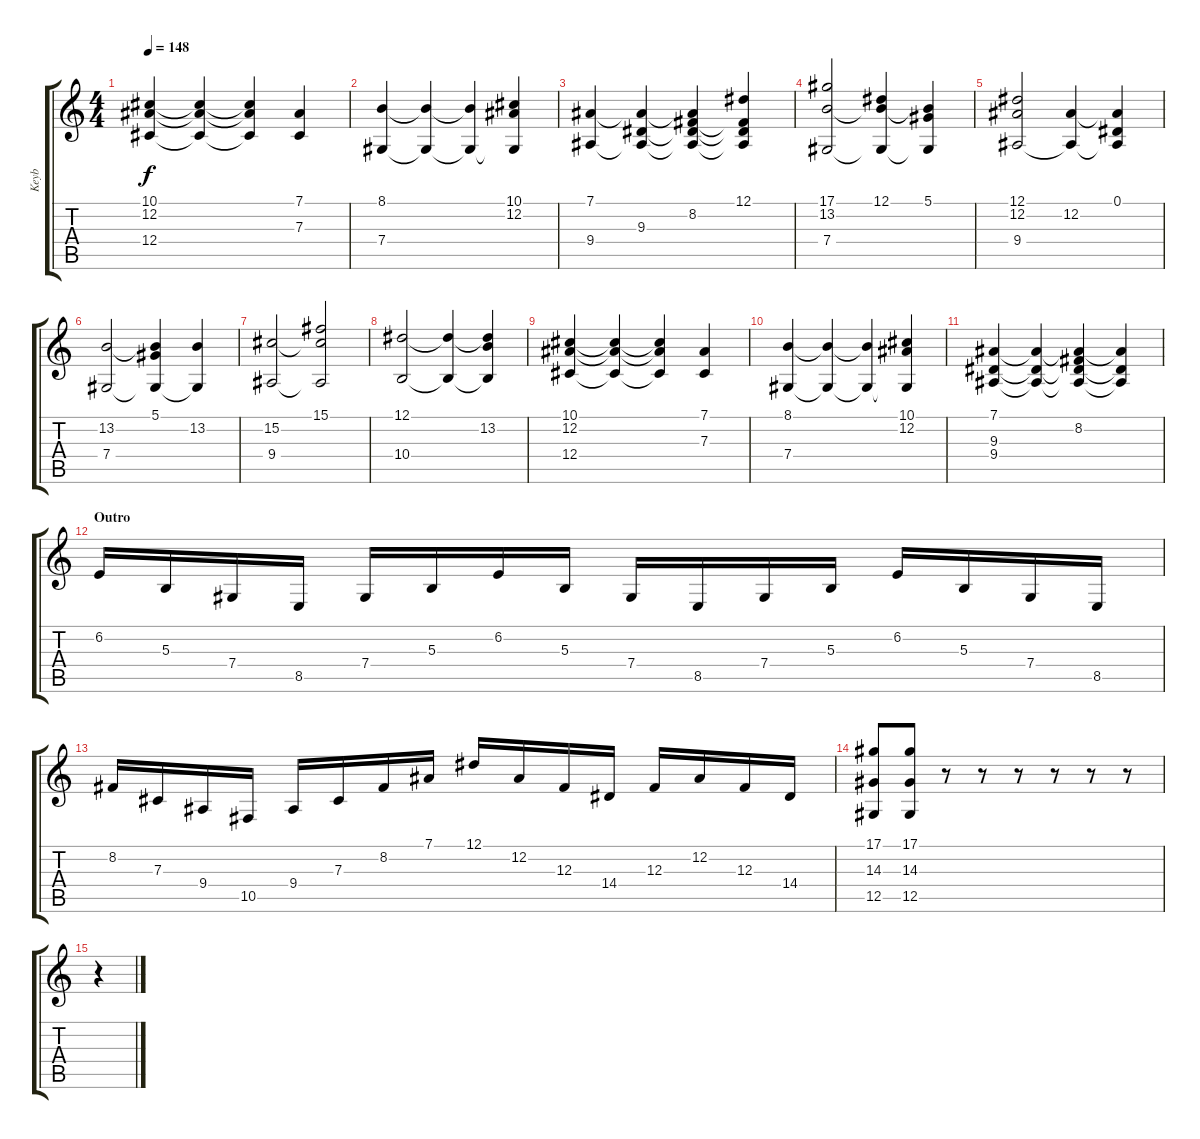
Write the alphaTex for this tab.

\track ("Keyb" "Keyb") {instrument stringensemble1}
\staff {score tabs}
\tuning (Eb4 Bb3 Gb3 Db3 Ab2 Eb2) {hide}
\ts (4 4)
\tempo 148
\clef g2
\ks c
(10.1 12.2 12.4).4{dy f} (10.1{t} 12.2{t} 12.4{t}).4 (10.1{t} 12.2{t} 12.4{t}).4 (7.1 7.3).4 |
(8.1 7.4).4 (8.1{t} 7.4{t}).4 (8.1{t} 7.4{t}).4 (10.1 12.2 7.4{t}).4 |
(7.1 9.4).4 (7.1{t} 9.3 9.4{t}).4 (7.1{t} 8.2 9.3{t} 9.4{t}).4 (12.1 8.2{t} 9.3{t} 9.4{t}).4 |
(17.1 13.2 7.4).2 (12.1 13.2{t} 7.4{t}).4 (5.1 13.2{t} 7.4{t}).4 |
(12.1 12.2 9.4).2 (12.2 9.4{t}).4 (0.1 12.2{t} 9.4{t}).4 |
(13.2 7.4).2 (5.1 13.2{t} 7.4{t}).4 (13.2 7.4{t}).4 |
(15.2 9.4).2 (15.1 15.2{t} 9.4{t}).2 |
(12.1 10.4).2 (12.1{t} 10.4{t}).4 (12.1{t} 13.2 10.4{t}).4 |
(10.1 12.2 12.4).4 (10.1{t} 12.2{t} 12.4{t}).4 (10.1{t} 12.2{t} 12.4{t}).4 (7.1 7.3).4 |
(8.1 7.4).4 (8.1{t} 7.4{t}).4 (8.1{t} 7.4{t}).4 (10.1 12.2 7.4{t}).4 |
(7.1 9.3 9.4).4 (7.1{t} 9.3{t} 9.4{t}).4 (7.1{t} 8.2 9.3{t} 9.4{t}).4 (7.1{t} 9.3{t} 9.4{t}).4 |
\section ("" "Outro")
6.2.16 5.3.16 7.4.16 8.5.16 7.4.16 5.3.16 6.2.16 5.3.16 7.4.16 8.5.16 7.4.16 5.3.16 6.2.16 5.3.16 7.4.16 8.5.16 |
8.2.16 7.3.16 9.4.16 10.5.16 9.4.16 7.3.16 8.2.16 7.1.16 12.1.16 12.2.16 12.3.16 14.4.16 12.3.16 12.2.16 12.3.16 14.4.16 |
(17.1 14.3 12.5).8 (17.1 14.3 12.5).8 r.8 r.8 r.8 r.8 r.8 r.8 |
r.4
